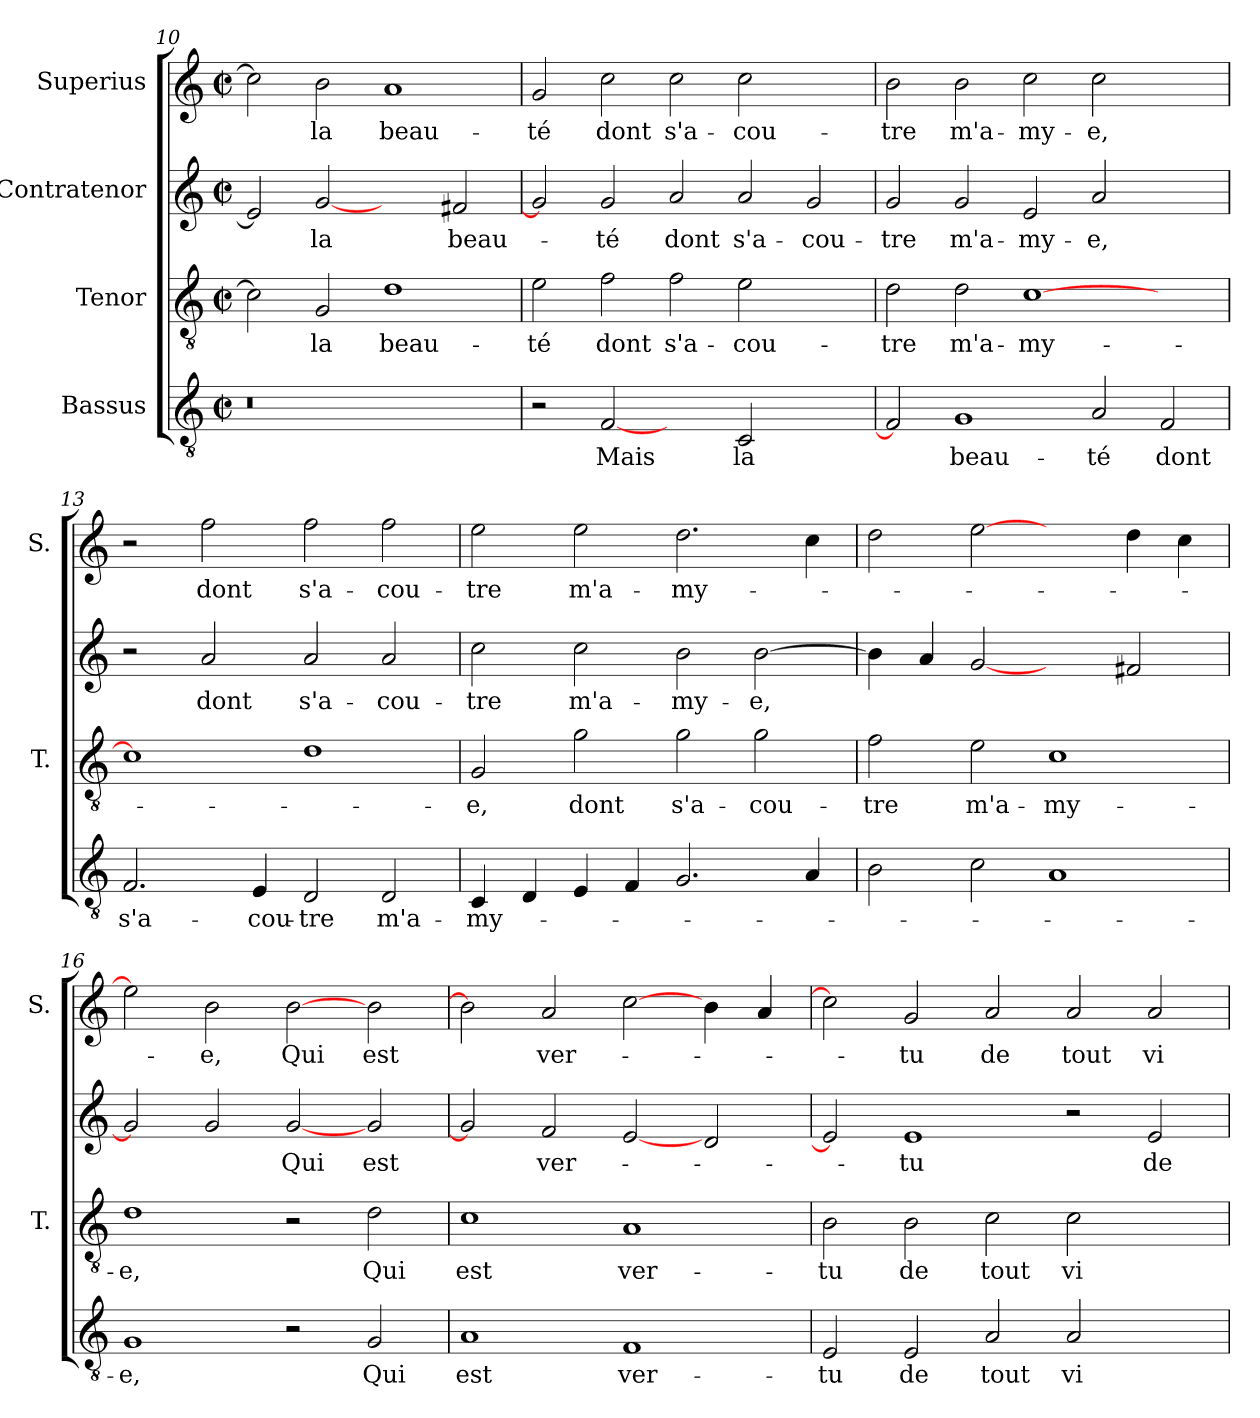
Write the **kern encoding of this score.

**kern	**text	**kern	**text	**kern	**text	**kern	**text
*part4	*part4	*part3	*part3	*part2	*part2	*part1	*part1
*staff4	*staff4	*staff3	*staff3	*staff2	*staff2	*staff1	*staff1
*I"Bassus	*	*I"Tenor	*	*I"Contratenor	*	*I"Superius	*
*	*	*I'T.	*	*	*	*I'S.	*
*clefGv2	*	*clefGv2	*	*clefG2	*	*clefG2	*
*k[]	*	*k[]	*	*k[]	*	*k[]	*
*C:	*	*C:	*	*C:	*	*C:	*
*M2/2	*	*M2/2	*	*M2/2	*	*M2/2	*
*met(c|)	*	*met(c|)	*	*met(c|)	*	*met(c|)	*
=10	=10	=10	=10	=10	=10	=10	=10
!LO:N:vis=0	!	!	!	!	!	!	!
1r	.	2c\]	.	2e/]	.	2cc\]	.
.	.	2G/	la	[2g/	la	2b\	la
1ryy	.	1d\	beau-	2ryy	.	1a/	beau-
.	.	.	.	2f#X/	beau-	.	.
=11	=11	=11	=11	=11	=11	=11	=11
2r	.	2e\	-té	2g/]	.	2g/	-té
[2F/	Mais	2f\	dont	2g/	-té	2cc\	dont
2ryy	.	2f\	s'a-	2a/	dont	2cc\	s'a-
2C/	la	2e\	-cou-	2a/	s'a-	2cc\	-cou-
2ryy	.	2ryy	.	2g/	-cou-	2ryy	.
=12	=12	=12	=12	=12	=12	=12	=12
2F/]	.	2d\	-tre	2g/	-tre	2b\	-tre
1G/	beau-	2d\	m'a-	2g/	m'a-	2b\	m'a-
.	.	[1c\	-my-	2e/	-my-	2cc\	-my-
2A/	-té	.	.	2a/	-e,	2cc\	-e,
2F/	dont	2ryy	.	2ryy	.	2ryy	.
=13	=13	=13	=13	=13	=13	=13	=13
2.F/	s'a-	1c\]	.	2r	.	2r	.
.	.	.	.	2a/	dont	2ff\	dont
4E/	-cou-	.	.	.	.	.	.
2D/	-tre	1d\	.	2a/	s'a-	2ff\	s'a-
2D/	m'a-	.	.	2a/	-cou-	2ff\	-cou-
!!LO:LB:g=z
=14	=14	=14	=14	=14	=14	=14	=14
4C/	-my-	2G/	-e,	2cc\	-tre	2ee\	-tre
4D/	.	.	.	.	.	.	.
4E/	.	2g\	dont	2cc\	m'a-	2ee\	m'a-
4F/	.	.	.	.	.	.	.
2.G/	.	2g\	s'a-	2b\	-my-	2.dd\	-my-
.	.	2g\	-cou-	[2b\	-e,	.	.
4A/	.	.	.	.	.	4cc\	.
=15	=15	=15	=15	=15	=15	=15	=15
2B\	.	2f\	-tre	4b\]	.	2dd\	.
.	.	.	.	4a/	.	.	.
2c\	.	2e\	m'a-	[2g/	.	[2ee\	.
1A/	.	1c\	-my-	2ryy	.	2ryy	.
.	.	.	.	2f#X/	.	4dd\	.
.	.	.	.	.	.	4cc\	.
=16	=16	=16	=16	=16	=16	=16	=16
1G/	-e,	1d\	-e,	2g/]	.	2ee\]	.
.	.	.	.	2g/	.	2b\	-e,
2r	.	2r	.	[2g/	Qui	[2b\	Qui
2G/	Qui	2d\	Qui	2g/	est	2b\	est
=17	=17	=17	=17	=17	=17	=17	=17
1A/	est	1c\	est	2g/]	.	2b\]	.
.	.	.	.	2f/	ver-	2a/	ver-
1F/	ver-	1A/	ver-	[2e/	.	[2cc\	.
.	.	.	.	2d/	.	4b\	.
.	.	.	.	.	.	4a/	.
=18	=18	=18	=18	=18	=18	=18	=18
2E/	-tu	2B\	-tu	2e/]	.	2cc\]	.
2E/	de	2B\	de	1e/	-tu	2g/	-tu
2A/	tout	2c\	tout	.	.	2a/	de
2A/	vi-	2c\	vi-	2r	.	2a/	tout
2ryy	.	2ryy	.	2e/	de	2a/	vi-
=	=	=	=	=	=	=	=
*-	*-	*-	*-	*-	*-	*-	*-
